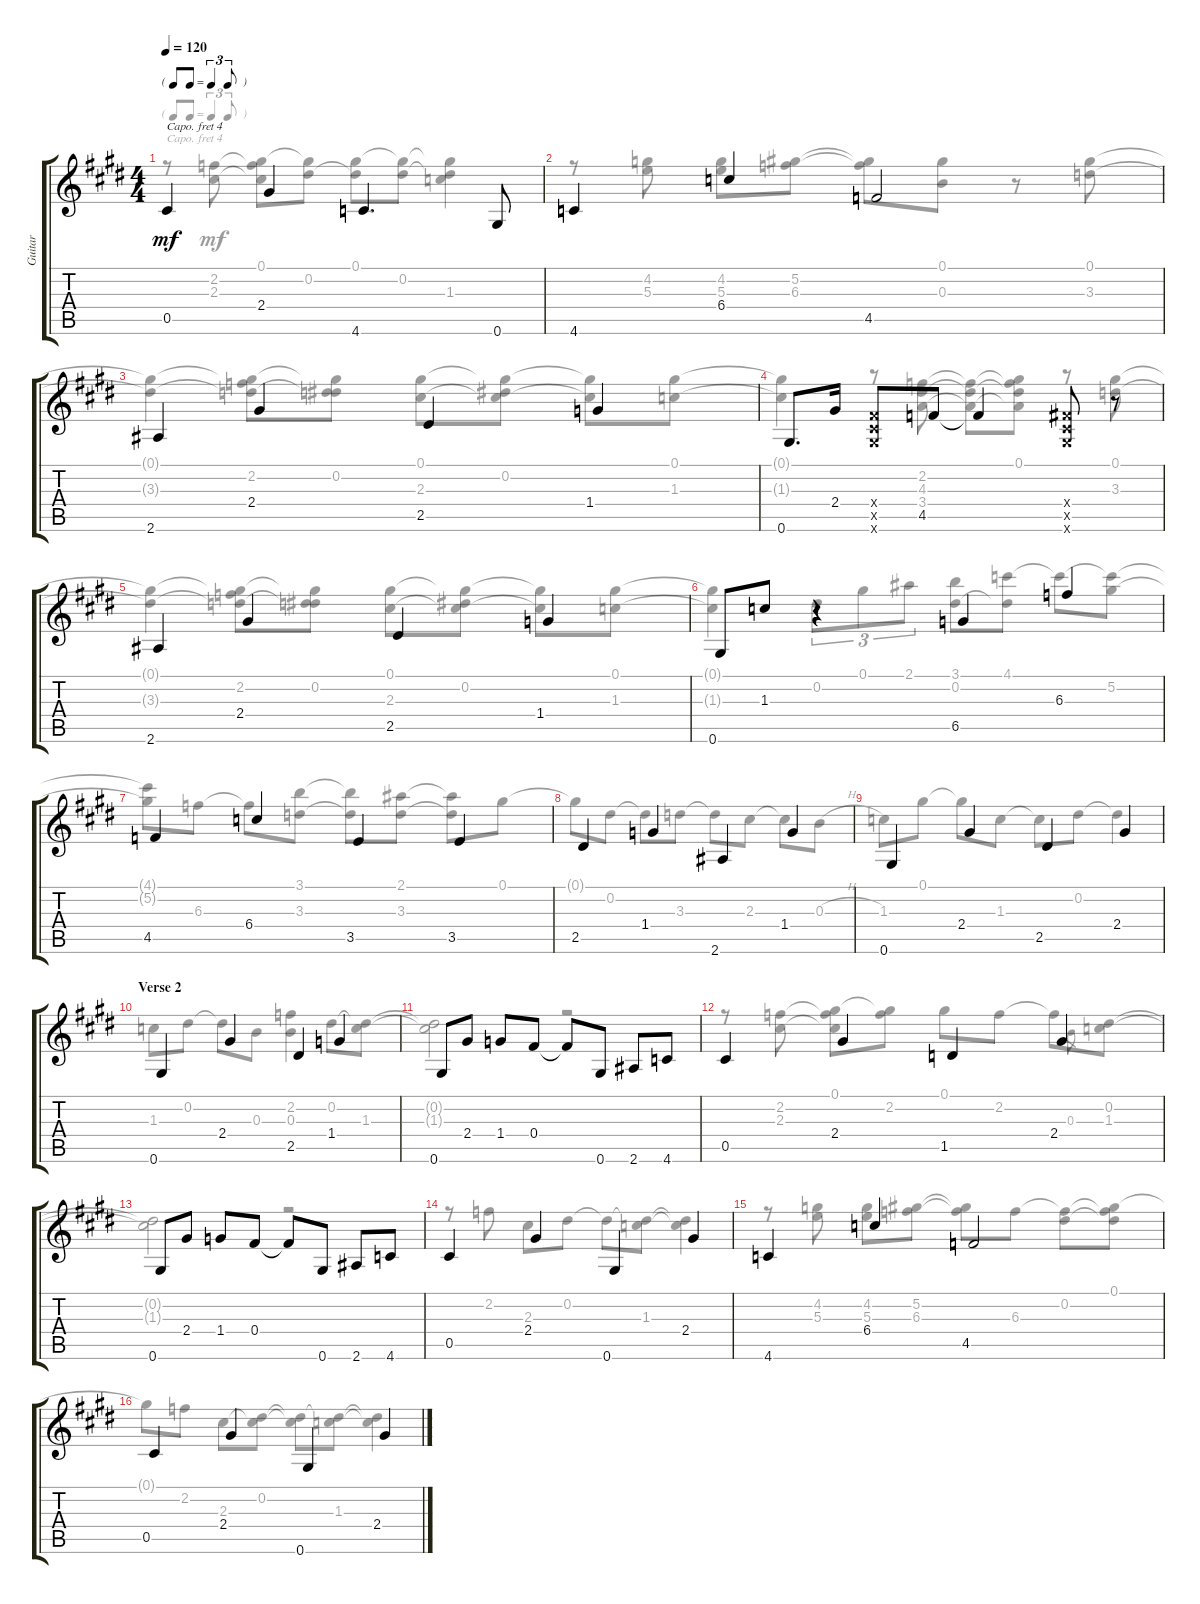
\track ("Guitar" "Guitar") {instrument electricguitarclean}
\staff {score tabs}
\capo 4
\tuning (E4 B3 G3 D3 A2 E2) {hide}
\voice
\ts (4 4)
\tf triplet8th
\tempo 120
\clef g2
\ks e
0.5{t}.4{dy mf} 2.4.4 4.6.4{d} 0.6.8 |
4.6.4 6.4.4 4.5.2 |
2.6.4 2.4.4 2.5.4 1.4.4 |
0.6.8{d} 2.4.16 (0.4{x} 0.5{x} 0.6{x}).8 4.5.8 4.5{t}.4 (0.4{x} 0.5{x} 0.6{x}).8 r.8 |
2.6.4 2.4.4 2.5.4 1.4.4 |
0.6.8 1.3.8 r.4 6.5.4 6.3.4 |
4.5.4 6.4.4 3.5.4 3.5.4 |
2.5.4 1.4.4 2.6.4 1.4.4 |
0.6.4 2.4.4 2.5.4 2.4.4 |
\section ("" "Verse 2")
0.6.4 2.4.4 2.5.4 1.4.4 |
0.6.8 2.4.8 1.4.8 0.4.8 0.4{t}.8 0.6.8 2.6.8 4.6.8 |
0.5.4 2.4.4 1.5.4 2.4.4 |
0.6.8 2.4.8 1.4.8 0.4.8 0.4{t}.8 0.6.8 2.6.8 4.6.8 |
0.5.4 2.4.4 0.6.4 2.4.4 |
4.6.4 6.4.4 4.5.2 |
0.5.4 2.4.4 0.6.4 2.4.4
\voice
\clef g2
\ottava regular
\simile none
\ks e
r.8{dy mf} (2.2 2.3).8 (0.1 2.2{t} 2.3{t}).8 (0.1{t} 0.2).8 (0.1 0.2{t}).8 (0.1{t} 0.2).8 (0.1{t} 0.2{t} 1.3).4 |
r.8 (4.2 5.3).8 (4.2 5.3).8 (5.2 6.3).8 (5.2{t} 6.3{t}).8 (0.1 0.3).8 r.8 (0.1 3.3).8 |
(0.1{t} 3.3{t}).4 (0.1{t} 2.2 3.3{t}).8 (0.1{t} 0.2 3.3{t}).8 (0.1 2.3).8 (0.1{t} 0.2 2.3{t}).8 (0.1{t} 2.3{t}).8 (0.1 1.3).8 |
(0.1{t} 1.3{t}).4 r.8 (2.2 4.3 3.4).8 (2.2{t} 4.3{t} 3.4{t}).8 (0.1 2.2{t} 4.3{t} 3.4{t}).8 r.8 (0.1 3.3).8 |
(0.1{t} 3.3{t}).4 (0.1{t} 2.2 3.3{t}).8 (0.1{t} 0.2 3.3{t}).8 (0.1 2.3).8 (0.1{t} 0.2 2.3{t}).8 (0.1{t} 2.3{t}).8 (0.1 1.3).8 |
(0.1{t} 1.3{t}).4 0.2.8{tu (3 2)} 0.1.8{tu (3 2)} 2.1.8{tu (3 2)} (3.1 0.2).8 (4.1 0.2{t}).8 4.1{t}.8 (4.1{t} 5.2).8 |
(4.1{t} 5.2{t}).8 6.3.8 6.3{t}.8 (3.1 3.3).8 (3.1{t} 3.3{t}).8 (2.1 3.3).8 (2.1{t} 3.3{t}).8 0.1.8 |
0.1{t}.8 0.2.8 0.2{t}.8 3.3.8 3.3{t}.8 2.3.8 2.3{t}.8 0.3{h}.8 |
1.3.8 0.1.8 0.1{t}.8 1.3.8 1.3{t}.8 0.2.8 0.2{t}.4 |
1.3.8 0.2.8 0.2{t}.8 0.3.8 (2.2 0.3).4 0.2.8 (0.2{t} 1.3).8 |
(0.2{t} 1.3{t}).2 r.2 |
r.8 (2.2 2.3).8 (0.1 2.2{t} 2.3{t}).8 (0.1{t} 2.2).8 0.1.8 2.2.8 2.2{t}.8 0.3.8{gr} (0.2 1.3).8 |
(0.2{t} 1.3{t}).2 r.2 |
r.8 2.2.8 2.3.8 0.2.8 0.2{t}.8 (0.2{t} 1.3).8 (0.2{t} 1.3{t}).4 |
r.8 (4.2 5.3).8 (4.2 5.3).8 (5.2 6.3).8 (5.2{t} 6.3{t}).8 6.3.8 (0.2 6.3{t}).8 (0.1 0.2{t} 6.3{t}).8 |
0.1{t}.8 2.2.8 2.3.8 (0.2 2.3{t}).8 (0.2{t} 2.3{t}).8 (0.2{t} 1.3).8 (0.2{t} 1.3{t}).4
